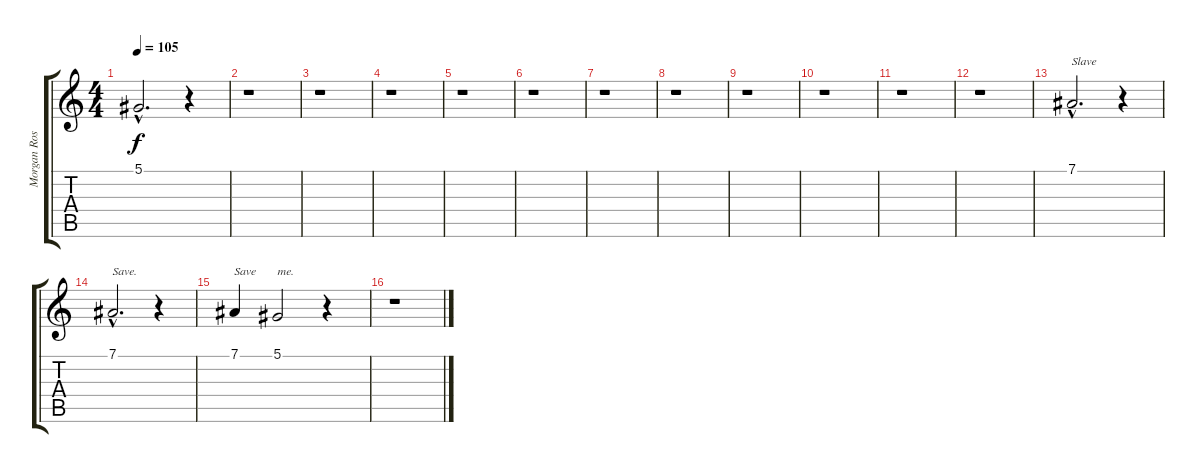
\track ("Morgan Rose - Backing Vocals" "Morgan Ros") {instrument lead2sawtooth}
\staff {score tabs}
\tuning (Eb4 Bb3 Gb3 Db3 Ab2 Eb2) {hide}
\ts (4 4)
\tempo 105
\clef g2
\ks c
5.1{hac t}.2{d dy f} r.4 |
r.1 |
r.1 |
r.1 |
r.1 |
r.1 |
r.1 |
r.1 |
r.1 |
r.1 |
r.1 |
r.1 |
7.1{hac}.2{d txt "Slave"} r.4 |
7.1{hac}.2{d txt "Save."} r.4 |
7.1.4{txt "Save"} 5.1.2{txt "me."} r.4 |
r.1
